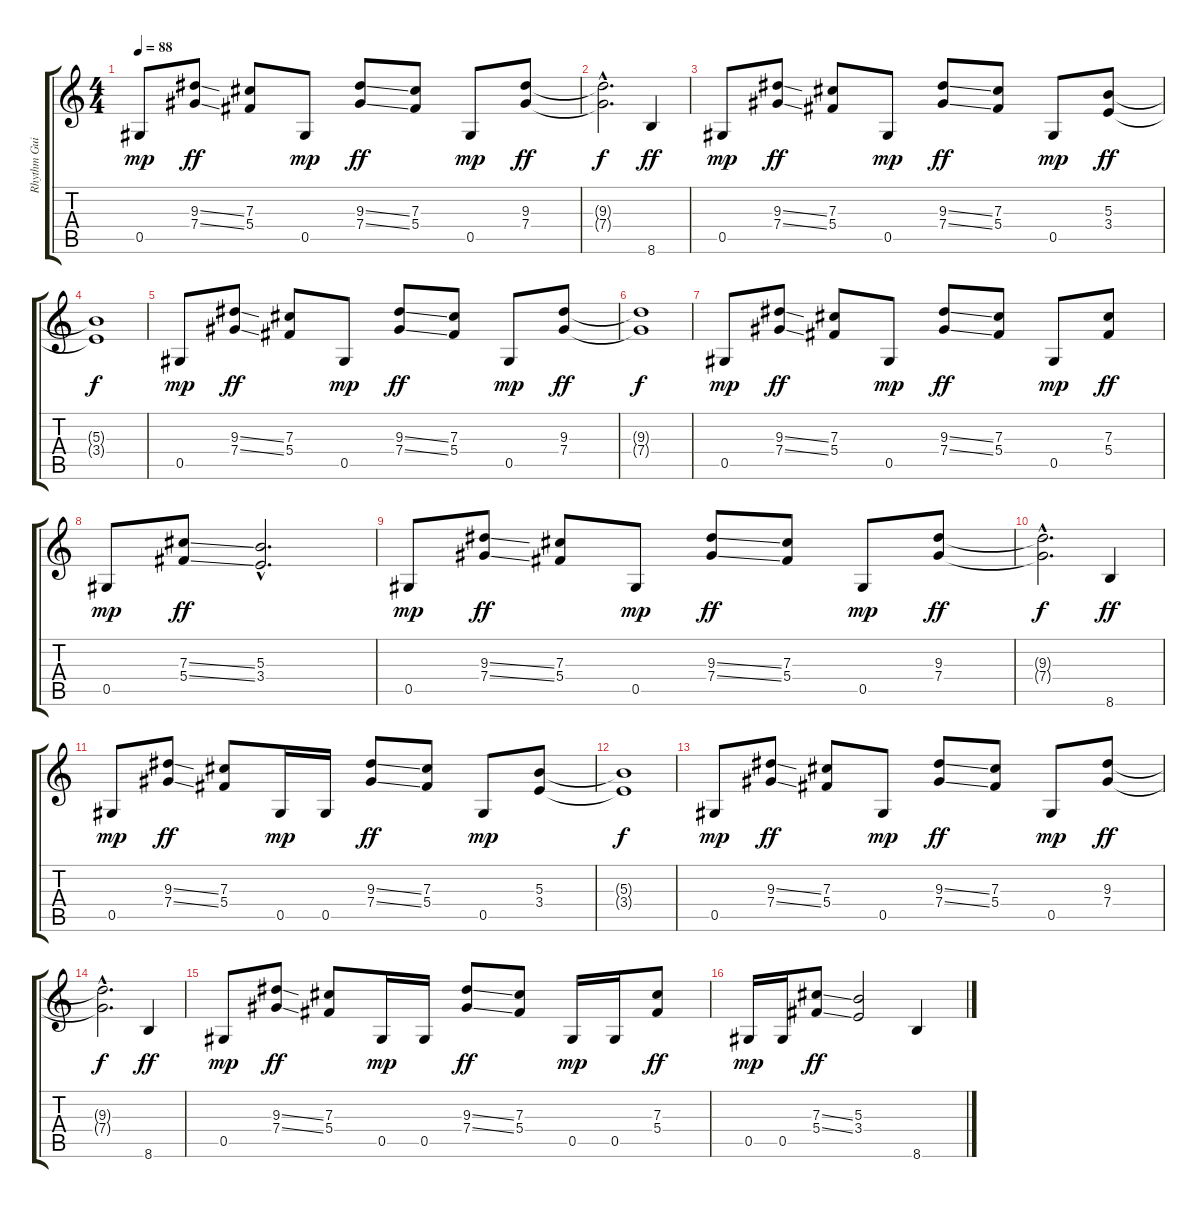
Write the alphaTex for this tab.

\track ("Rhythm Guitar" "Rhythm Gui") {instrument overdrivenguitar}
\staff {score tabs}
\tuning (Eb4 Bb3 Gb3 Db3 Ab2 Eb2) {hide}
\ts (4 4)
\tempo 88
\clef g2
\ks c
0.5.8{dy mp} (9.3{ss} 7.4{ss}).8{dy ff} (7.3 5.4).8 0.5.8{dy mp} (9.3{ss} 7.4{ss}).8{dy ff} (7.3 5.4).8 0.5.8{dy mp} (9.3 7.4).8{dy ff} |
(9.3{hac t} 7.4{hac t}).2{d dy f} 8.6.4{dy ff} |
0.5.8{dy mp} (9.3{ss} 7.4{ss}).8{dy ff} (7.3 5.4).8 0.5.8{dy mp} (9.3{ss} 7.4{ss}).8{dy ff} (7.3 5.4).8 0.5.8{dy mp} (5.3 3.4).8{dy ff} |
(5.3{t} 3.4{t}).1{dy f} |
0.5.8{dy mp} (9.3{ss} 7.4{ss}).8{dy ff} (7.3 5.4).8 0.5.8{dy mp} (9.3{ss} 7.4{ss}).8{dy ff} (7.3 5.4).8 0.5.8{dy mp} (9.3 7.4).8{dy ff} |
(9.3{t} 7.4{t}).1{dy f} |
0.5.8{dy mp} (9.3{ss} 7.4{ss}).8{dy ff} (7.3 5.4).8 0.5.8{dy mp} (9.3{ss} 7.4{ss}).8{dy ff} (7.3 5.4).8 0.5.8{dy mp} (7.3 5.4).8{dy ff} |
0.5.8{dy mp} (7.3{ss} 5.4{ss}).8{dy ff} (5.3{hac} 3.4{hac}).2{d} |
0.5.8{dy mp} (9.3{ss} 7.4{ss}).8{dy ff} (7.3 5.4).8 0.5.8{dy mp} (9.3{ss} 7.4{ss}).8{dy ff} (7.3 5.4).8 0.5.8{dy mp} (9.3 7.4).8{dy ff} |
(9.3{hac t} 7.4{hac t}).2{d dy f} 8.6.4{dy ff} |
0.5.8{dy mp} (9.3{ss} 7.4{ss}).8{dy ff} (7.3 5.4).8 0.5.16{dy mp} 0.5.16 (9.3{ss} 7.4{ss}).8{dy ff} (7.3 5.4).8 0.5.8{dy mp} (5.3 3.4).8 |
(5.3{t} 3.4{t}).1{dy f} |
0.5.8{dy mp} (9.3{ss} 7.4{ss}).8{dy ff} (7.3 5.4).8 0.5.8{dy mp} (9.3{ss} 7.4{ss}).8{dy ff} (7.3 5.4).8 0.5.8{dy mp} (9.3 7.4).8{dy ff} |
(9.3{hac t} 7.4{hac t}).2{d dy f} 8.6.4{dy ff} |
0.5.8{dy mp} (9.3{ss} 7.4{ss}).8{dy ff} (7.3 5.4).8 0.5.16{dy mp} 0.5.16 (9.3{ss} 7.4{ss}).8{dy ff} (7.3 5.4).8 0.5.16{dy mp} 0.5.16 (7.3 5.4).8{dy ff} |
0.5.16{dy mp} 0.5.16 (7.3{ss} 5.4{ss}).8{dy ff} (5.3 3.4).2 8.6.4
